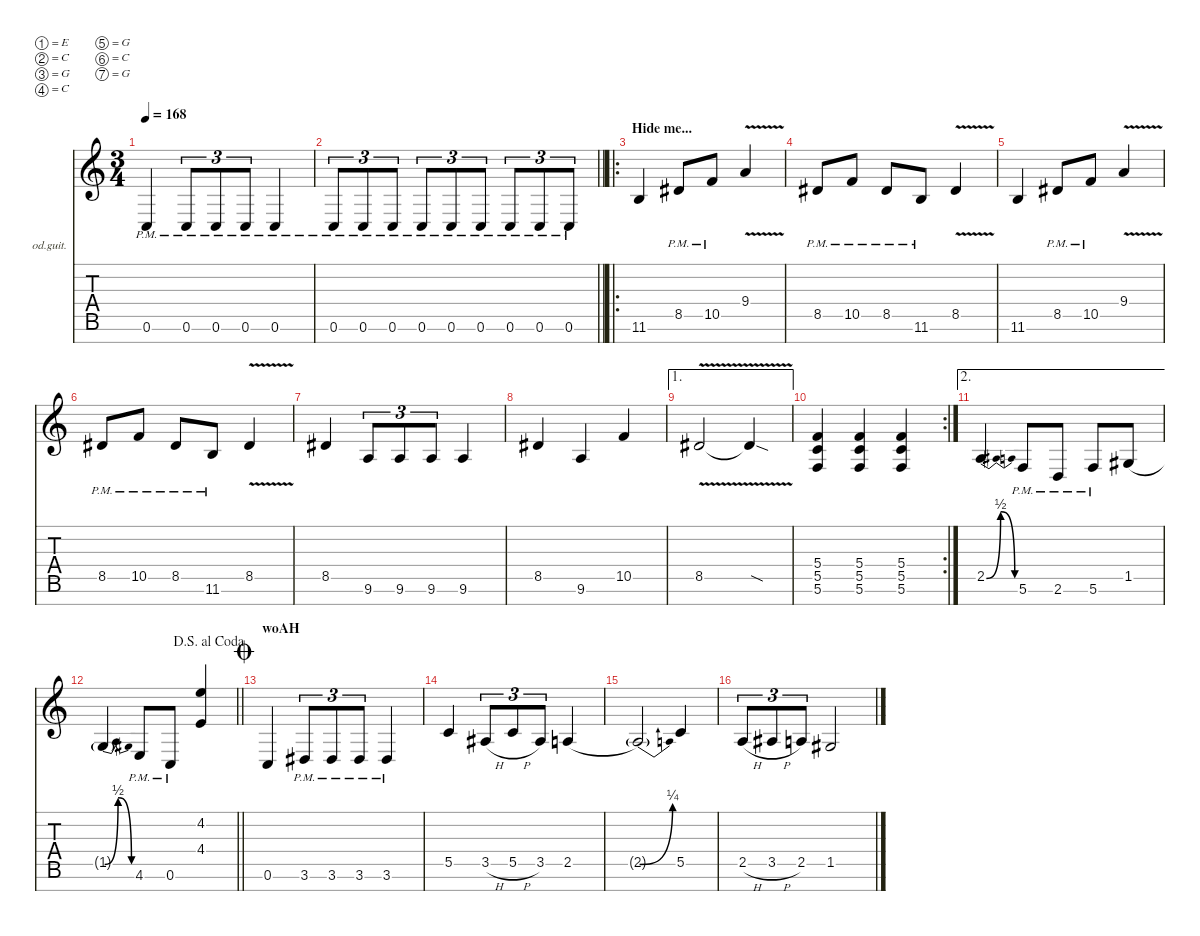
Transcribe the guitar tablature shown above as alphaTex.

\defaultSystemsLayout 4
\hideDynamics
\bracketExtendMode nobrackets
\firstSystemTrackNameOrientation horizontal
\otherSystemsTrackNameOrientation horizontal
\track ("Dev" "od.guit.") {instrument overdrivenguitar}
\staff {score tabs}
\tuning (E4 C4 G3 C3 G2 C2 G1)
\ts (3 4)
\tempo 168
\clef g2
\ks c
0.6{pm}.4{dy f beam Up} 0.6{pm}.8{tu (3 2) beam Up} 0.6{pm}.8{tu (3 2) beam Up} 0.6{pm}.8{tu (3 2) beam Up} 0.6{pm}.4{beam Up} |
\barLineRight lightlight
0.6{pm}.8{tu (3 2) beam Up} 0.6{pm}.8{tu (3 2) beam Up} 0.6{pm}.8{tu (3 2) beam Up} 0.6{pm}.8{tu (3 2) beam Up} 0.6{pm}.8{tu (3 2) beam Up} 0.6{pm}.8{tu (3 2) beam Up} 0.6{pm}.8{tu (3 2) beam Up} 0.6{pm}.8{tu (3 2) beam Up} 0.6{pm}.8{tu (3 2) beam Up} |
\ro
\section ("" "Hide me...")
11.6.4{beam Up} 8.5{pm acc #}.8{beam Up} 10.5{pm}.8{beam Up} 9.4{v}.4{beam Up} |
8.5{pm acc #}.8{beam Up} 10.5{pm}.8{beam Up} 8.5{pm acc #}.8{beam Up} 11.6{pm}.8{beam Up} 8.5{v acc #}.4{beam Up} |
11.6.4{beam Up} 8.5{pm acc #}.8{beam Up} 10.5{pm}.8{beam Up} 9.4{v}.4{beam Up} |
8.5{pm acc #}.8{beam Up} 10.5{pm}.8{beam Up} 8.5{pm acc #}.8{beam Up} 11.6{pm}.8{beam Up} 8.5{v acc #}.4{beam Up} |
8.5{acc #}.4{beam Up} 9.6.8{tu (3 2) beam Up} 9.6.8{tu (3 2) beam Up} 9.6.8{tu (3 2) beam Up} 9.6.4{beam Up} |
8.5{acc #}.4{beam Up} 9.6.4{beam Up} 10.5.4{beam Up} |
\ae 1
8.5{v acc #}.2{beam Up} 8.5{v sod t acc #}.4{beam Up} |
\rc 2
(5.4 5.5 5.6).4{beam Up} (5.4 5.5 5.6).4{beam Up} (5.4 5.5 5.6).4{beam Up} |
\ae 2
2.5{be (bendrelease 0 0 30 2 30 2 60 0)}.4{beam Up} 5.6{pm}.8{beam Up} 2.6{pm}.8{beam Up} 5.6{pm}.8{beam Up} 1.5{be (hold 0 0 60 0) acc #}.8{beam Up} |
\jump dalsegnoalcoda
\barLineRight lightlight
1.5{be (bendrelease 0 0 30 2 30 2 60 0) t acc #}.4{beam Up} 4.6{pm}.8{beam Up} 0.6{pm}.8{beam Up} (4.2 4.4).4{beam Up} |
\section ("" "woAH")
\jump coda
0.6.4{beam Up} 3.6{pm acc #}.8{tu (3 2) beam Up} 3.6{pm acc #}.8{tu (3 2) beam Up} 3.6{pm acc #}.8{tu (3 2) beam Up} 3.6{pm acc #}.4{beam Up} |
5.5.4{beam Up} 3.5{h acc #}.8{tu (3 2) beam Up} 5.5{h}.8{tu (3 2) beam Up} 3.5{acc #}.8{tu (3 2) beam Up} 2.5{be (hold 0 0 60 0)}.4{beam Up} |
2.5{be (bend 0 0 60 1) t}.2{beam Up} 5.5.4{beam Up} |
2.5{h}.8{tu (3 2) beam Up} 3.5{h acc #}.8{tu (3 2) beam Up} 2.5.8{tu (3 2) beam Up} 1.5{acc #}.2{beam Up}
